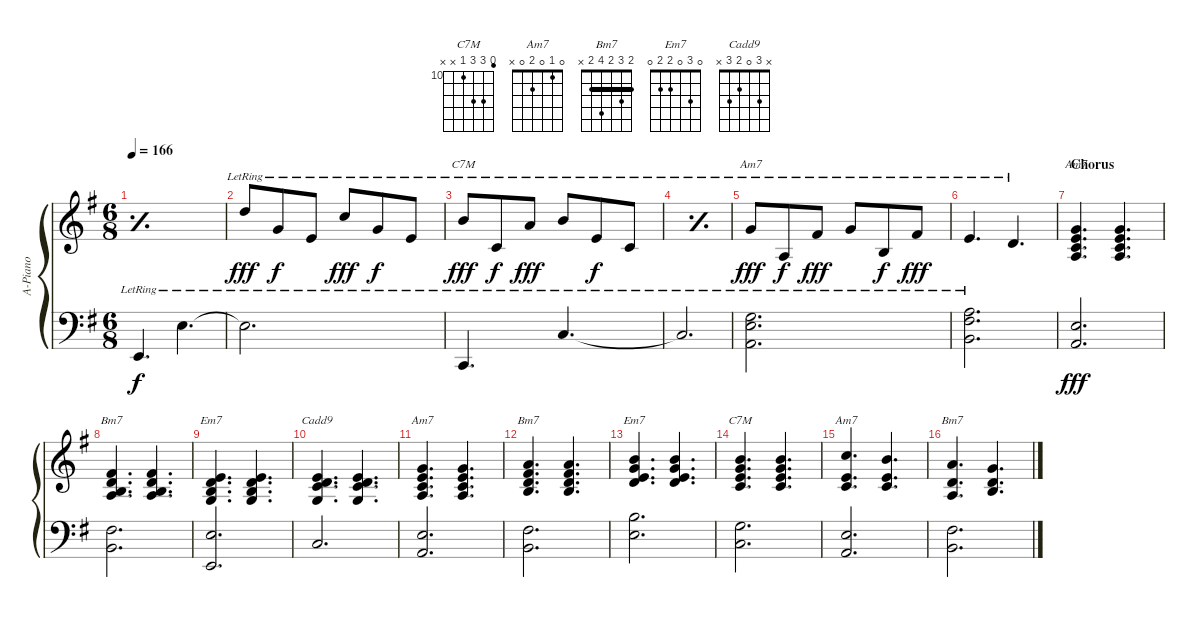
\defaultSystemsLayout 4
\bracketExtendMode groupsimilarinstruments
\otherSystemsTrackNameOrientation horizontal
\track ("Acoustic Piano" "A-Piano") {multiBarRest instrument acousticgrandpiano}
\staff {score}
\tuning (E4 B3 G3 D3 A2 E2)
\chord ("C7M" 0 0 0 2 3 x) {showfingering false}
\chord ("Am7" 0 1 0 2 0 x) {showfingering false}
\chord ("Bm7" 2 3 2 4 2 x) {showfingering false barre (2 2)}
\chord ("Em7" 0 3 0 2 2 0) {showfingering false}
\chord ("Cadd9" x 3 0 2 3 x) {showfingering false}
\chord ("C7M" 9 12 12 10 x x) {firstfret 10 showfingering false}
\ts (6 8)
\tempo 166
\clef g2
\simile simple
\ks g
|
10.1{lr acc forcenatural}.8{dy fff beam Up} 8.2{lr acc forcenatural}.8{dy f beam Up} 9.3{lr acc forcenatural}.8{beam Up} 8.1{lr acc forcenatural}.8{dy fff beam Up} 8.2{lr acc forcenatural}.8{dy f beam Up} 9.3{lr acc forcenatural}.8{beam Up} |
7.1{lr acc forcenatural}.8{ch "C7M" dy fff beam Up} 5.3{lr acc forcenatural}.8{dy f beam Up} 5.1{lr acc forcenatural}.8{dy fff beam Up} 7.1{lr acc forcenatural}.8{beam Up} 5.2{lr acc forcenatural}.8{dy f beam Up} 5.3{lr acc forcenatural}.8{beam Up} |
\simile simple
|
\simile none
3.1{lr acc forcenatural}.8{ch "Am7" dy fff beam Up} 2.3{lr acc forcenatural}.8{dy f beam Up} 2.1{lr acc #}.8{dy fff beam Up} 3.1{lr acc forcenatural}.8{beam Up} 4.3{lr acc forcenatural}.8{dy f beam Up} 7.2{lr acc #}.8{dy fff beam Up} |
9.3{lr acc forcenatural}.4{d beam Up} 3.2{lr acc forcenatural}.4{d beam Up} |
\section ("" "Chorus")
(12.5{acc forcenatural} 10.4{acc forcenatural} 0.1{acc forcenatural} 12.3{acc forcenatural}).4{d ch "Am7" beam Up} (12.5{acc forcenatural} 10.4{acc forcenatural} 0.1{acc forcenatural} 12.3{acc forcenatural}).4{d beam Up} |
(11.3{acc #} 12.4{acc forcenatural} 0.2{acc forcenatural} 12.5{acc forcenatural}).4{d ch "Bm7" beam Up} (11.3{acc #} 12.4{acc forcenatural} 0.2{acc forcenatural} 12.5{acc forcenatural}).4{d beam Up} |
(0.3{acc forcenatural} 0.2{acc forcenatural} 12.4{acc forcenatural} 0.1{acc forcenatural}).4{d ch "Em7" beam Up} (0.3{acc forcenatural} 0.2{acc forcenatural} 12.4{acc forcenatural} 0.1{acc forcenatural}).4{d beam Up} |
(0.1{acc forcenatural} 3.2{acc forcenatural} 5.3{acc forcenatural} 5.4{acc forcenatural}).4{d ch "Cadd9" beam Up} (0.1{acc forcenatural} 3.2{acc forcenatural} 5.3{acc forcenatural} 5.4{acc forcenatural}).4{d beam Up} |
(7.4{acc forcenatural} 5.3{acc forcenatural} 5.2{acc forcenatural} 3.1{acc forcenatural}).4{d ch "Am7" beam Up} (7.4{acc forcenatural} 5.3{acc forcenatural} 5.2{acc forcenatural} 3.1{acc forcenatural}).4{d beam Up} |
(9.4{acc forcenatural} 7.3{acc forcenatural} 7.2{acc #} 5.1{acc forcenatural}).4{d ch "Bm7" beam Up} (9.4{acc forcenatural} 7.3{acc forcenatural} 7.2{acc #} 5.1{acc forcenatural}).4{d beam Up} |
(12.4{acc forcenatural} 0.1{acc forcenatural} 12.3{acc forcenatural} 12.2{acc forcenatural}).4{d ch "Em7" beam Up} (12.4{acc forcenatural} 0.1{acc forcenatural} 12.3{acc forcenatural} 12.2{acc forcenatural}).4{d beam Up} |
(12.2{acc forcenatural} 12.3{acc forcenatural} 0.1{acc forcenatural} 10.4{acc forcenatural}).4{d ch "C7M" beam Up} (12.2{acc forcenatural} 12.3{acc forcenatural} 0.1{acc forcenatural} 10.4{acc forcenatural}).4{d beam Up} |
(8.1{acc forcenatural} 5.2{acc forcenatural} 5.3{acc forcenatural}).4{d ch "Am7" beam Up} (7.1{acc forcenatural} 5.2{acc forcenatural} 5.3{acc forcenatural}).4{d beam Up} |
(14.3{acc forcenatural} 12.4{acc forcenatural} 12.5{acc forcenatural}).4{d ch "Bm7" beam Up} (12.3{acc forcenatural} 12.4{acc forcenatural} 0.2{acc forcenatural}).4{d beam Up}
\staff {score}
\tuning (E4 B3 G3 D3 A2 E2)
\clef f4
\ottava regular
\simile none
\ks g
0.6{lr acc forcenatural}.4{d dy f beam Up} 2.4{lr acc forcenatural}.4{d beam Down} |
2.4{lr t acc forcenatural}.2{d beam Down} |
-4.6{lr acc forcenatural}.4{d beam Up} 3.5{lr acc forcenatural}.4{d beam Up} |
3.5{lr t acc forcenatural}.2{d beam Up} |
(0.3{lr acc forcenatural} 2.4{lr acc forcenatural} 0.5{lr acc forcenatural}).2{d beam Down} |
(2.5{lr acc forcenatural} 4.4{lr acc #} 2.3{lr acc forcenatural}).2{d beam Down} |
(0.5{acc forcenatural} 2.4{acc forcenatural}).2{d dy fff beam Up} |
(2.5{acc forcenatural} 4.4{acc #}).2{d beam Down} |
(0.6{acc forcenatural} 2.4{acc forcenatural}).2{d beam Up} |
3.5{acc forcenatural}.2{d beam Up} |
(0.5{acc forcenatural} 2.4{acc forcenatural}).2{d beam Up} |
(2.5{acc forcenatural} 4.4{acc #}).2{d beam Down} |
(2.4{acc forcenatural} 4.3{acc forcenatural}).2{d beam Down} |
(3.5{acc forcenatural} 5.4{acc forcenatural}).2{d beam Down} |
(0.5{acc forcenatural} 2.4{acc forcenatural}).2{d beam Up} |
(2.5{acc forcenatural} 4.4{acc #}).2{d beam Down}
